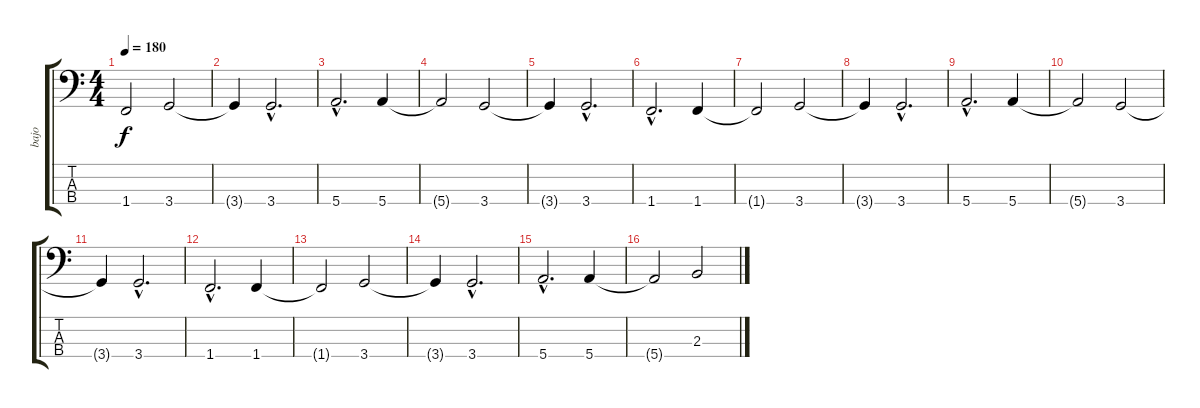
\track ("bajo" "bajo") {instrument electricbasspick}
\staff {score tabs}
\tuning (G2 D2 A1 E1) {hide}
\ts (4 4)
\tempo 180
\clef f4
\ks c
1.4{t}.2{dy f} 3.4.2 |
3.4{t}.4 3.4{hac}.2{d} |
5.4{hac}.2{d} 5.4.4 |
5.4{t}.2 3.4.2 |
3.4{t}.4 3.4{hac}.2{d} |
1.4{hac}.2{d} 1.4.4 |
1.4{t}.2 3.4.2 |
3.4{t}.4 3.4{hac}.2{d} |
5.4{hac}.2{d} 5.4.4 |
5.4{t}.2 3.4.2 |
3.4{t}.4 3.4{hac}.2{d} |
1.4{hac}.2{d} 1.4.4 |
1.4{t}.2 3.4.2 |
3.4{t}.4 3.4{hac}.2{d} |
5.4{hac}.2{d} 5.4.4 |
5.4{t}.2 2.3.2
